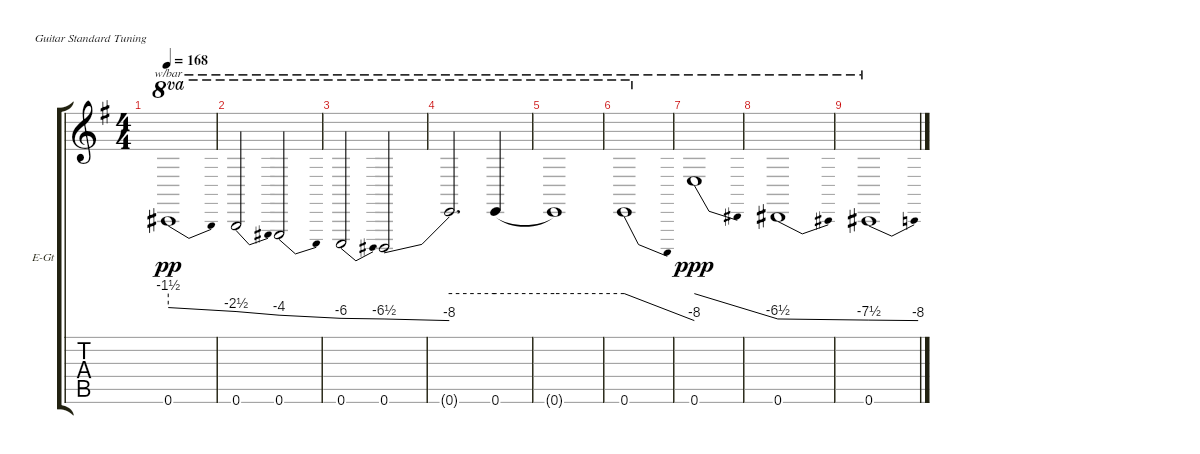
\defaultSystemsLayout 4
\bracketExtendMode groupsimilarinstruments
\firstSystemTrackNameOrientation horizontal
\otherSystemsTrackNameOrientation horizontal
\track ("Electric Guitar" "E-Gt") {instrument distortionguitar}
\staff {score tabs}
\tuning (E4 B3 G3 D3 A2 E2)
\ts (4 4)
\tempo 168
\clef g2
\ks g
0.6.1{tbe (dive default 0 -6 45 -10) ot 8va dy pp} |
0.6.2{tbe (dive default 0 -10 46.199999999999996 -16) ot 8va} 0.6.2{tbe (dive default 0 -16 45.6 -24) ot 8va} |
0.6.2{tbe (dive default 0.6 -24 47.4 -26) ot 8va} 0.6.2{tbe (dive default 0 -26 45 -32) ot 8va} |
0.6{t}.2{d tbe (hold default 0 0 60 0) ot 8va} 0.6.4{tbe (hold default 0 0 60 0) ot 8va} |
0.6{t}.1{tbe (hold default 0 0 60 0) ot 8va} |
0.6.1{tbe (dive default 0 0 59.4 -32) ot 8va} |
0.6.1{tbe (dive default 0 0 60 -26) dy ppp} |
0.6.1{tbe (dive default 0 -26 45 -30)} |
0.6.1{tbe (dive default 0 -30 59.4 -32)}
